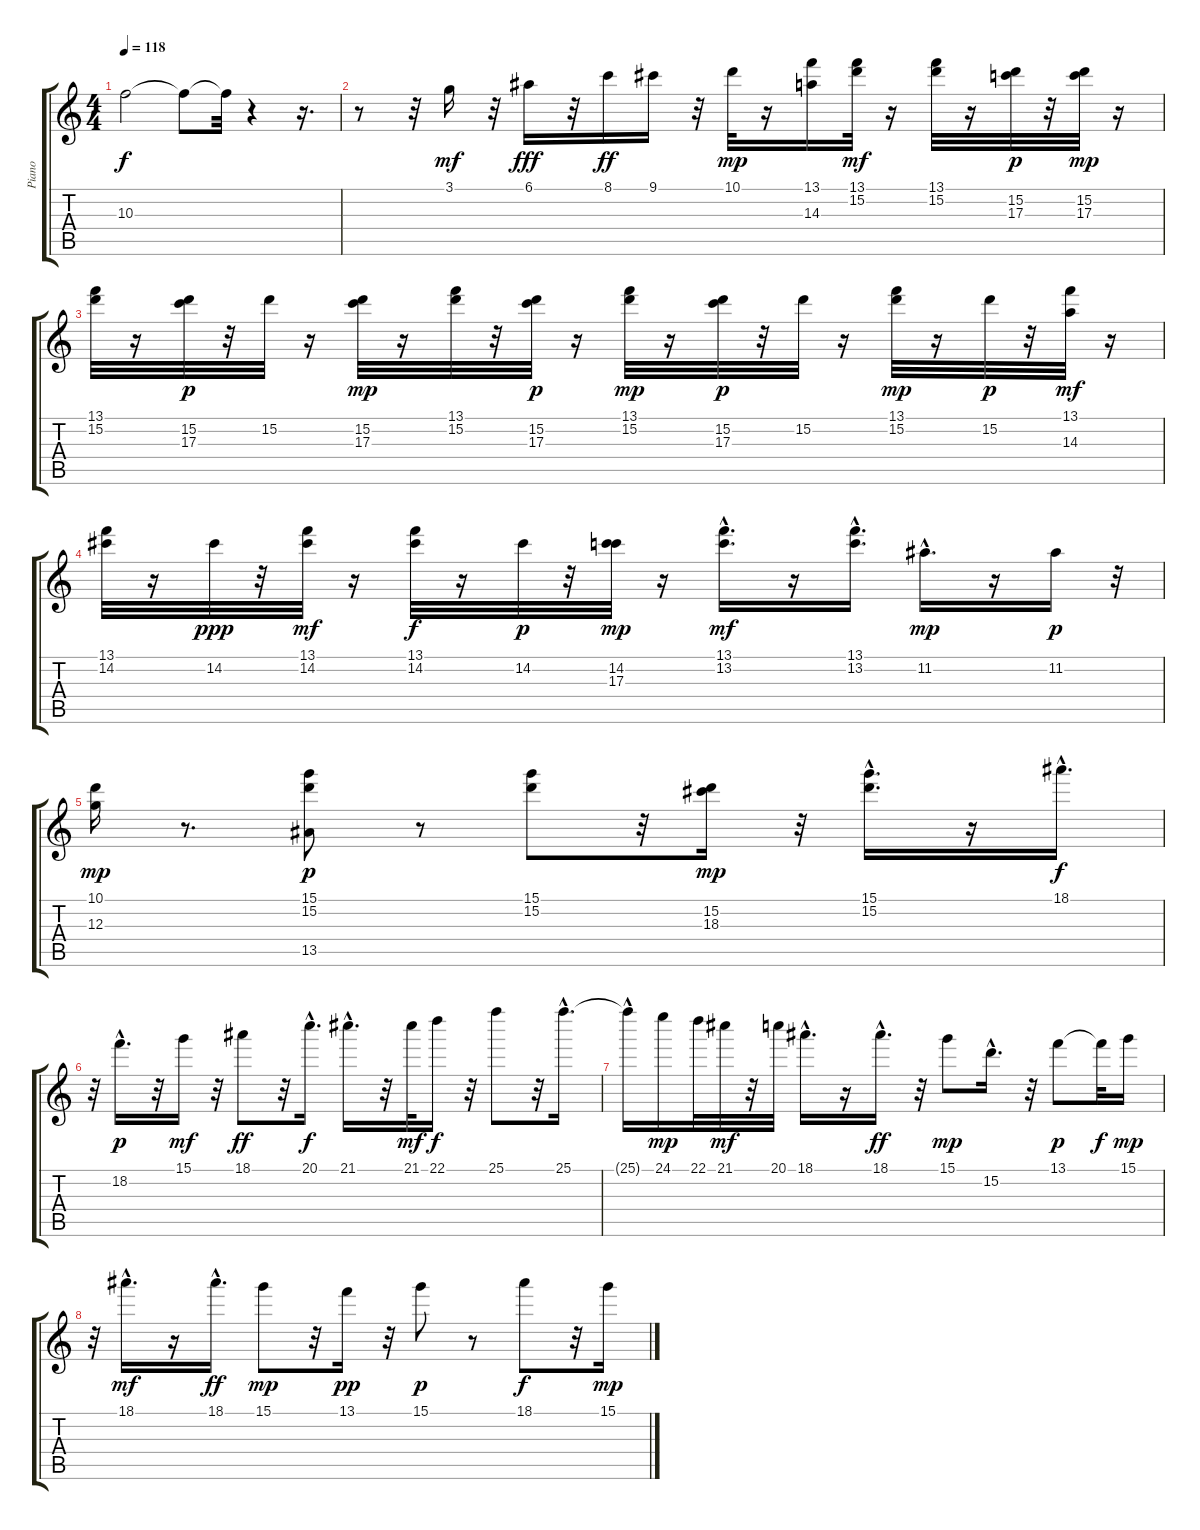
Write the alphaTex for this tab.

\track ("Piano" "Piano") {instrument acousticgrandpiano}
\staff {score tabs}
\tuning (E5 B4 G4 D4 A3 E3) {hide}
\ts (4 4)
\tempo 118
\clef g2
\ks c
10.3{t}.2{dy f} 10.3{t}.8 10.3{t}.32 r.4 r.16{d} |
r.8 r.32 3.1.16{dy mf} r.32 6.1.16{dy fff} r.32 8.1.16{dy ff} 9.1.16 r.32 10.1.32{dy mp} r.16 (13.1 14.3).16 (13.1 15.2).32{dy mf} r.16 (13.1 15.2).32 r.16 (15.2 17.3).32{dy p} r.32 (15.2 17.3).32{dy mp} r.16 |
(13.1 15.2).32 r.16 (15.2 17.3).32{dy p} r.32 15.2.32 r.16 (15.2 17.3).32{dy mp} r.16 (13.1 15.2).32 r.32 (15.2 17.3).32{dy p} r.16 (13.1 15.2).32{dy mp} r.16 (15.2 17.3).32{dy p} r.32 15.2.32 r.16 (13.1 15.2).32{dy mp} r.16 15.2.32{dy p} r.32 (13.1 14.3).32{dy mf} r.16 |
(13.1 14.2).32 r.16 14.2.32{dy ppp} r.32 (13.1 14.2).32{dy mf} r.16 (13.1 14.2).32{dy f} r.16 14.2.32{dy p} r.32 (14.2 17.3).32{dy mp} r.16 (13.1{hac} 13.2{hac}).16{d dy mf} r.16 (13.1 13.2{hac}).16{d} 11.2{hac}.16{d dy mp} r.16 11.2.16{dy p} r.32 |
(10.1 12.3).16{dy mp} r.8{d} (15.1 15.2 13.5).8{dy p} r.8 (15.1 15.2).8 r.32 (15.2 18.3).16{dy mp} r.32 (15.1{hac} 15.2).16{d} r.16 18.1{hac}.16{d dy f} |
r.32 18.2{hac}.16{d dy p} r.32 15.1.16{dy mf} r.32 18.1.8{dy ff} r.32 20.1{hac}.16{d dy f} 21.1{hac}.16{d} r.32 21.1.32{dy mf} 22.1.16{dy f} r.32 25.1.8 r.32 25.1{hac}.16{d} |
25.1{hac t}.16 24.1.16{dy mp} 22.1.32 21.1.32{dy mf} r.32 20.1.32 18.1{hac}.16{d} r.16 18.1{hac}.16{d dy ff} r.32 15.1.8{dy mp} 15.2{hac}.16{d} r.32 13.1.8{dy p} 13.1{t}.32{dy f} 15.1.16{dy mp} |
r.32 18.1{hac}.16{d dy mf} r.16 18.1{hac}.16{d dy ff} 15.1.8{dy mp} r.32 13.1.16{dy pp} r.32 15.1.8{dy p} r.8 18.1.8{dy f} r.32 15.1.16{dy mp}
